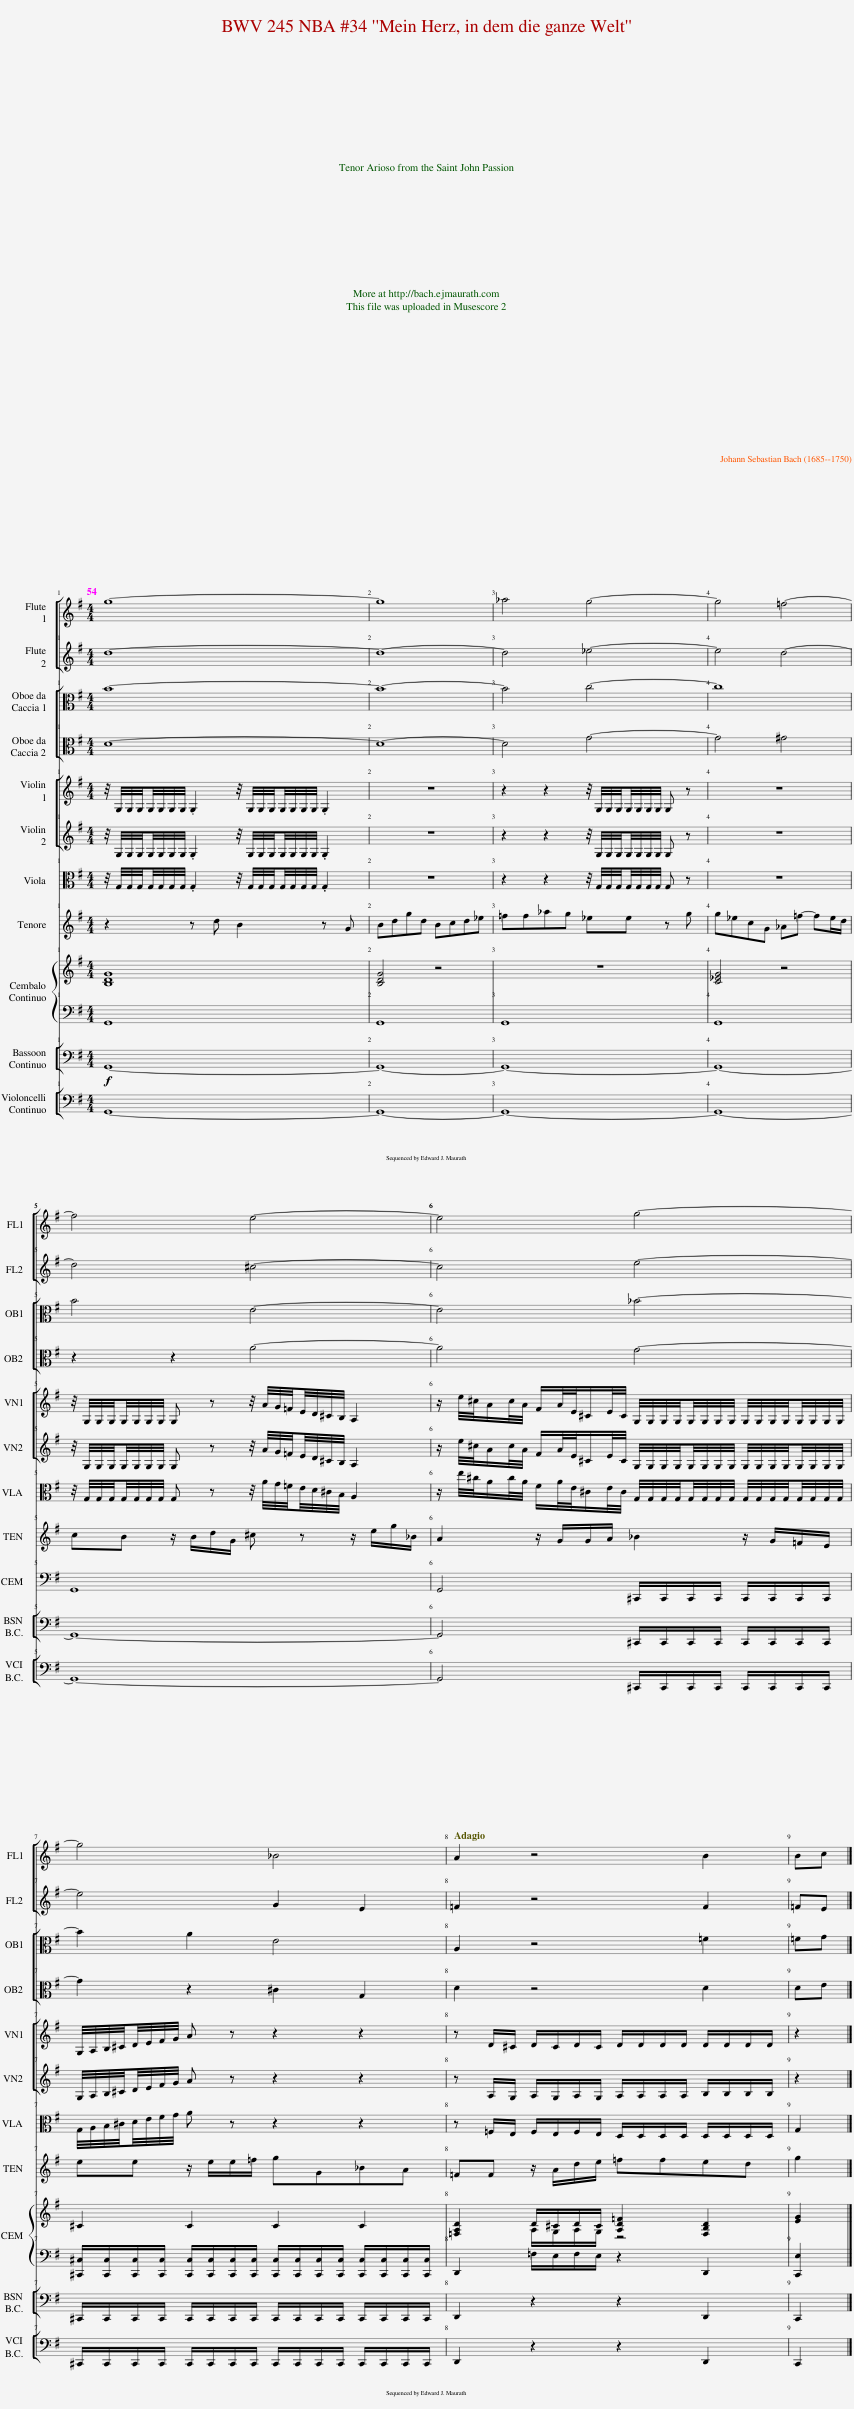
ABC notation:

X:1
%%score [ 1 2 ] [ 3 4 ] [ 5 6 ] 7 8 { ( 9 11 ) | 10 } 12 13
L:1/8
Q:1/4=54
M:4/4
I:linebreak $
K:G
V:1 treble
V:2 treble
V:3 alto
V:4 alto
V:5 treble
V:6 treble
V:7 alto
V:8 treble transpose=-12
V:9 treble
V:11 treble
V:10 bass
V:12 bass
V:13 bass
V:1
 g8- | g8 | _a4 g4- | g4 =f4- |$ f4 e4- | %5
 e4 g4- |$ g4 _B4 |[Q:1/4=24] A2 z4 B2 | Bc |] %9
V:2
 d8- | d8- | d4 _e4- | e4 d4- |$ d4 ^c4- | %5
 c4 e4- |$ e4 G2 E2 | =F2 z4 F2 | =FE |] %9
V:3
 B8- | B8- | B4 c4- | c8 |$ B4 E4- | %5
 E4 _B4- |$ B2 A2 E4 | A,2 z4 =F2 | =FG |] %9
V:4
 D8- | D8- | D4 G4- | G4 ^G4 |$ z2 z2 A4- | %5
 A4 G4- |$ G2 z2 ^C2 G,2 | D2 z4 D2 | DE |] %9
V:5
 z/4 G,/4G,/4G,/4G,/4G,/4G,/4G,/4 .G,2 z/4 G,/4G,/4G,/4G,/4G,/4G,/4G,/4 .G,2 | z8 | z2 z2 z/4 G,/4G,/4G,/4G,/4G,/4G,/4G,/4 G, z | z8 |$ z/4 G,/4G,/4G,/4G,/4G,/4G,/4G,/4 G, z z/4 A/4G/4=F/4E/4D/4^C/4B,/4 A,2 | %5
 z/ e/4^c/4A/c/4A/4 F/A/4E/4^C/E/4C/4 G,/4G,/4G,/4G,/4G,/4G,/4G,/4G,/4 G,/4G,/4G,/4G,/4G,/4G,/4G,/4G,/4 |$ G,/4A,/4B,/4^C/4D/4E/4F/4G/4 A z z2 z2 | z D/^C/ D/C/D/C/ D/D/D/D/ D/D/D/D/ | z2 |] %9
V:6
 z/4 G,/4G,/4G,/4G,/4G,/4G,/4G,/4 .G,2 z/4 G,/4G,/4G,/4G,/4G,/4G,/4G,/4 .G,2 | z8 | z2 z2 z/4 G,/4G,/4G,/4G,/4G,/4G,/4G,/4 G, z | z8 |$ z/4 G,/4G,/4G,/4G,/4G,/4G,/4G,/4 G, z z/4 A/4G/4=F/4E/4D/4^C/4B,/4 A,2 | %5
 z/ e/4^c/4A/c/4A/4 F/A/4E/4^C/E/4C/4 G,/4G,/4G,/4G,/4G,/4G,/4G,/4G,/4 G,/4G,/4G,/4G,/4G,/4G,/4G,/4G,/4 |$ G,/4A,/4B,/4^C/4D/4E/4F/4G/4 A z z2 z2 | z A,/G,/ A,/G,/A,/G,/ A,/A,/A,/A,/ B,/B,/B,/B,/ | z2 |] %9
V:7
 z/4 G,/4G,/4G,/4G,/4G,/4G,/4G,/4 .G,2 z/4 G,/4G,/4G,/4G,/4G,/4G,/4G,/4 .G,2 | z8 | z2 z2 z/4 G,/4G,/4G,/4G,/4G,/4G,/4G,/4 G, z | z8 |$ z/4 G,/4G,/4G,/4G,/4G,/4G,/4G,/4 G, z z/4 A/4G/4=F/4E/4D/4^C/4B,/4 A,2 | %5
 z/ e/4^c/4A/c/4A/4 F/A/4E/4^C/E/4C/4 G,/4G,/4G,/4G,/4G,/4G,/4G,/4G,/4 G,/4G,/4G,/4G,/4G,/4G,/4G,/4G,/4 |$ G,/4A,/4B,/4^C/4D/4E/4F/4G/4 A z z2 z2 | z =F,/E,/ F,/E,/F,/E,/ D,/D,/D,/D,/ D,/D,/D,/D,/ | G,2 |] %9
V:8
 z2 z d B2 z G | Bdgd Bcd_e | =ff_ag _ee z g | g_ecG _A=f- fe/d/ |$ cB z/ B/d/G/ ^c z z/ e/g/_B/ | %5
 A2 z/ G/G/A/ _B2 z/ G/=F/E/ |$ ee z/ e/e/=f/ gG_BA | =FF z/ A/d/e/ =ffed | g2 |] %9
V:9
 [B,DG]8 | [B,DG]4 z4 | z8 | [C_EG]4 z4 |$ z8 | %5
 z8 |$ ^C2 C2 C2 C2 | [=F,A,D]2 D/^C/D/C/ [A,D=F]2 [F,B,D]2 | [EG]2 |] %9
V:10
 G,,8 | G,,8 | G,,8 | G,,8 |$ G,,8 | %5
 G,,4 ^C,,/C,,/C,,/C,,/ C,,/C,,/C,,/C,,/ |$ [^C,,^C,]/[C,,C,]/[C,,C,]/[C,,C,]/ [C,,C,]/[C,,C,]/[C,,C,]/[C,,C,]/ [C,,C,]/[C,,C,]/[C,,C,]/[C,,C,]/ [C,,C,]/[C,,C,]/[C,,C,]/[C,,C,]/ | D,,2 =F,/E,/F,/E,/ z2 D,,2 | [C,,E,]2 |] %9
V:11
 x8 | x8 | x8 | x8 |$ x8 | %5
 x8 |$ x8 | x2 A,/G,/A,/G,/ z4 | x2 |] %9
V:12
!f! G,,8- | G,,8- | G,,8- | G,,8- |$ G,,8- | %5
 G,,4 ^C,,/C,,/C,,/C,,/ C,,/C,,/C,,/C,,/ |$ ^C,,/C,,/C,,/C,,/ C,,/C,,/C,,/C,,/ C,,/C,,/C,,/C,,/ C,,/C,,/C,,/C,,/ | D,,2 z2 z2 D,,2 | C,,2 |] %9
V:13
 G,,8- | G,,8- | G,,8- | G,,8- |$ G,,8- | %5
 G,,4 ^C,,/C,,/C,,/C,,/ C,,/C,,/C,,/C,,/ |$ ^C,,/C,,/C,,/C,,/ C,,/C,,/C,,/C,,/ C,,/C,,/C,,/C,,/ C,,/C,,/C,,/C,,/ | D,,2 z2 z2 D,,2 | C,,2 |] %9
